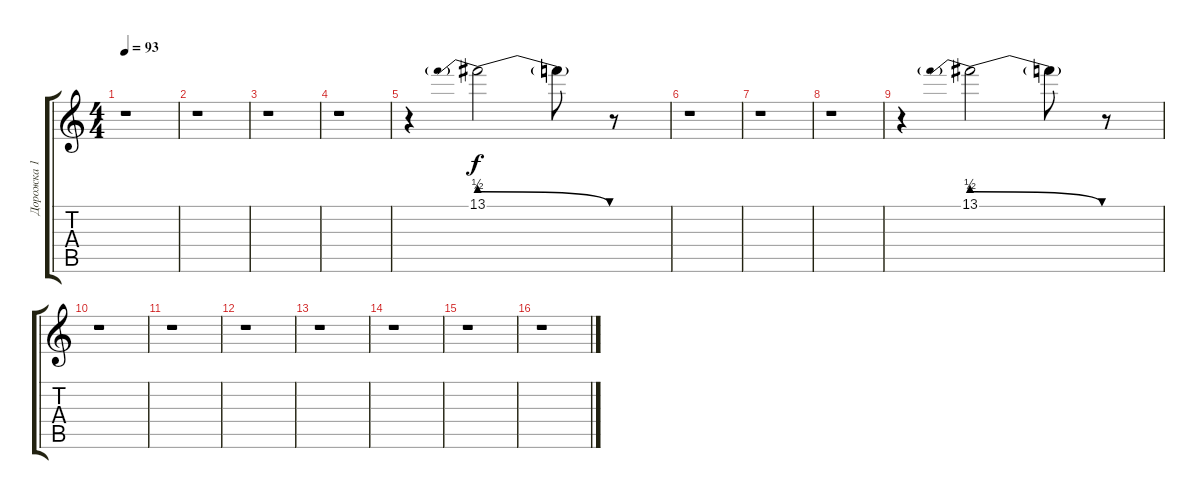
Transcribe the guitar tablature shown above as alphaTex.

\track ("Дорожка 1" "Дорожка 1") {instrument overdrivenguitar}
\staff {score tabs}
\tuning (E4 B3 G3 D3 A2 E2) {hide}
\ts (4 4)
\tempo 93
\clef g2
\ks c
r.1{dy f} |
r.1 |
r.1 |
r.1 |
r.4 13.1{be (prebendrelease 0 2 60 0)}.2 13.1{t}.8 r.8 |
r.1 |
r.1 |
r.1 |
r.4 13.1{be (prebendrelease 0 2 60 0)}.2 13.1{t}.8 r.8 |
r.1 |
r.1 |
r.1 |
r.1 |
r.1 |
r.1 |
r.1
